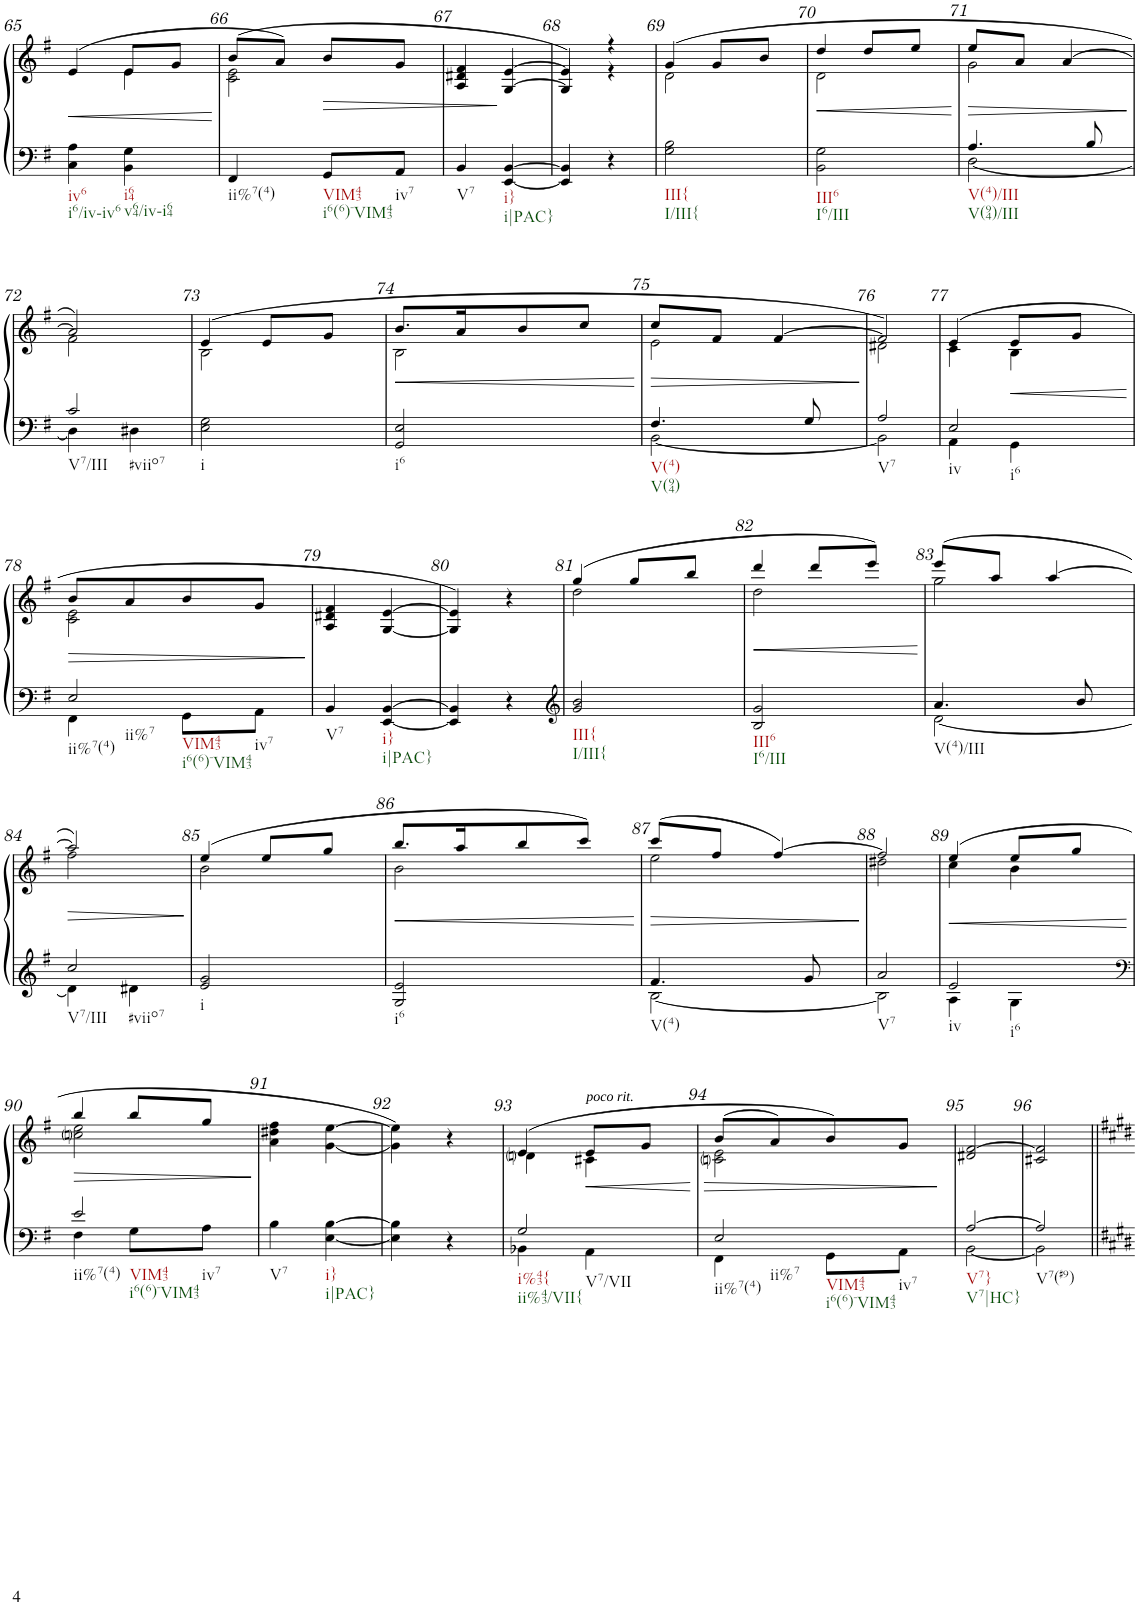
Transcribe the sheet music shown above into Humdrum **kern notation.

**kern	**kern	**dynam
*part1	*part1	*part1
*staff2	*staff1	*staff1/2
*I"Midi_1	*	*
!!LO:PB:g=z
*clefF4	*clefG2	*
*k[f#]	*k[f#]	*
*G:	*G:	*
*M2/4	*M2/4	*
=65	=65	=65
*^	*	*
!LO:TX:b:t=iv6	!	!	!
!LO:TX:b:t=i6/iv-iv6	!	!	!
!	!	!	!LO:HP:b
*	*	*^	*
4C\ 4A\	2ryy	(>4e/	4ryy	<
!LO:TX:b:t=i64	!	!	!	!
!LO:TX:b:t=v64/iv-i64	!	!	!	!
4BB\ 4G\	.	8e/L	4e\	.
.	.	8g/J	.	.
*v	*v	*	*	*
*	*v	*v	*
.	.	[
=66	=66	=66
*^	*^	*
!LO:TX:b:t=ii%7(4)	!	!	!	!
4FF#/	2ryy	(>8b/L	2c\ 2e\	.
.	.	8a/J)	.	.
!LO:TX:b:t=VIM43	!	!	!	!
!LO:TX:b:t=i6(6)-VIM43	!	!	!	!
!	!	!	!	!LO:HP:b
8GG/L	.	8b/L	.	>
!LO:TX:b:t=iv7	!	!	!	!
8AA/J	.	8g/J	.	.
=67	=67	=67	=67	=67
!LO:TX:b:t=V7	!	!	!	!
4BB/	2ryy	4A/ 4d#X/ 4f#/	4ryy	.
!LO:TX:b:t=i}	!	!	!	!
!LO:TX:b:t=i|PAC}	!	!	!	!
[4EE/ [4BB/	.	[4e/	[4G/	]
=68	=68	=68	=68	=68
4EE/] 4BB/]	2ryy	4e/])	4G/]	.
4r	.	4r	4r	.
=69	=69	=69	=69	=69
!LO:TX:b:t=III{	!	!	!	!
!LO:TX:b:t=I/III{	!	!	!	!
2G\ 2B\	2ryy	(>4g/	2d\	.
.	.	8g/L	.	.
.	.	8b/J	.	.
=70	=70	=70	=70	=70
!LO:TX:b:t=III6	!	!	!	!
!LO:TX:b:t=I6/III	!	!	!	!
!	!	!	!	!LO:HP:b
2BB\ 2G\	2ryy	4dd/	2d\	<
.	.	8dd/L	.	.
.	.	8ee/J	.	.
*v	*v	*	*	*
*	*v	*v	*
.	.	[
=71	=71	=71
*^	*	*
!LO:TX:b:t=V(4)/III	!	!	!
!LO:TX:b:t=V(94)/III	!	!	!
!	!	!	!LO:HP:b
*	*	*^	*
4.A/	[2D\	8ee/L	2g\	>
.	.	8a/J	.	.
.	.	[4a/	.	.
8B/	.	.	.	.
*v	*v	*	*	*
*	*v	*v	*
.	.	]
!!LO:LB:g=z
=72	=72	=72
*^	*^	*
!LO:TX:b:t=V7/III	!	!	!	!
!LO:TX:b:t=#viio7	!	!	!	!
2c/	4D\]	2a/])	2f#\	.
.	4D#X\	.	.	.
=73	=73	=73	=73	=73
!LO:TX:b:t=i	!	!	!	!
2E\ 2G\	2ryy	(>4e/	2B\	.
.	.	8e/L	.	.
.	.	8g/J	.	.
=74	=74	=74	=74	=74
!LO:TX:b:t=i6	!	!	!	!
!	!	!	!	!LO:HP:b
2GG/ 2E/	2ryy	8.b/L	2B\	<
.	.	16a/K	.	.
.	.	8b/	.	.
.	.	8cc/J	.	.
*v	*v	*	*	*
*	*v	*v	*
.	.	[
=75	=75	=75
*^	*	*
!LO:TX:b:t=V(4)	!	!	!
!LO:TX:b:t=V(94)	!	!	!
!	!	!	!LO:HP:b
*	*	*^	*
4.F#/	[2BB\	8cc/L	2e\	>
.	.	8f#/J	.	.
.	.	[4f#/	.	.
8G/	.	.	.	.
*v	*v	*	*	*
*	*v	*v	*
.	.	]
=76	=76	=76
*^	*^	*
!LO:TX:b:t=V7	!	!	!	!
2A/	2BB\]	2f#/])	2d#X\	.
=77	=77	=77	=77	=77
!LO:TX:b:t=iv	!	!	!	!
!LO:TX:b:t=i6	!	!	!	!
2E/	4AA\	(>4e/	4c\	.
!	!	!	!	!LO:HP:b
.	4GG\	8e/L	4B\	<
.	.	8g/J	.	.
*v	*v	*	*	*
*	*v	*v	*
.	.	[
!!LO:LB:g=z
=78	=78	=78
*^	*	*
!LO:TX:b:t=ii%7(4)	!	!	!
!LO:TX:b:t=ii%7	!	!	!
!LO:TX:b:t=VIM43	!	!	!
!LO:TX:b:t=i6(6)-VIM43	!	!	!
!LO:TX:b:t=iv7	!	!	!
!	!	!	!LO:HP:b
*	*	*^	*
2E/	4FF#\	8b/L	2c\ 2e\	>
.	.	8a/	.	.
.	8GG\L	8b/	.	.
.	8AA\J	8g/J	.	.
*v	*v	*	*	*
*	*v	*v	*
.	.	]
=79	=79	=79
*^	*^	*
!LO:TX:b:t=V7	!	!	!	!
4BB/	2ryy	4A/ 4d#X/ 4f#/	2ryy	.
!LO:TX:b:t=i}	!	!	!	!
!LO:TX:b:t=i|PAC}	!	!	!	!
[4EE/ [4BB/	.	[4G/ [4e/	.	.
=80	=80	=80	=80	=80
4EE/] 4BB/]	2ryy	4G/] 4e/])	2ryy	.
4r	.	4r	.	.
=81	=81	=81	=81	=81
*clefG2	*	*	*	*
!LO:TX:b:t=III{	!	!	!	!
!LO:TX:b:t=I/III{	!	!	!	!
2g/ 2b/	2ryy	(>4gg/	2dd\	.
.	.	8gg/L	.	.
.	.	8bb/J	.	.
=82	=82	=82	=82	=82
!LO:TX:b:t=III6	!	!	!	!
!LO:TX:b:t=I6/III	!	!	!	!
!	!	!	!	!LO:HP:b
2B/ 2g/	2ryy	4ddd/	2dd\	<
.	.	8ddd/L	.	.
.	.	8eee/J)	.	.
*v	*v	*	*	*
*	*v	*v	*
.	.	[
=83	=83	=83
*^	*^	*
!LO:TX:b:t=V(4)/III	!	!	!	!
4.a/	[2d\	(>8eee/L	2gg\	.
.	.	8aa/J	.	.
.	.	[4aa/	.	.
8b/	.	.	.	.
!!LO:LB:g=z	!!
=84	=84	=84	=84	=84
!LO:TX:b:t=V7/III	!	!	!	!
!LO:TX:b:t=#viio7	!	!	!	!
!	!	!	!	!LO:HP:b
2cc/	4d\]	2aa/])	2ff#\	>
.	4d#X\	.	.	.
*v	*v	*	*	*
*	*v	*v	*
.	.	]
=85	=85	=85
*^	*^	*
!LO:TX:b:t=i	!	!	!	!
2e/ 2g/	2ryy	(>4ee/	2b\	.
.	.	8ee/L	.	.
.	.	8gg/J	.	.
=86	=86	=86	=86	=86
!LO:TX:b:t=i6	!	!	!	!
!	!	!	!	!LO:HP:b
2G/ 2e/	2ryy	8.bb/L	2b\	<
.	.	16aa/K	.	.
.	.	8bb/	.	.
.	.	8ccc/J)	.	.
*v	*v	*	*	*
*	*v	*v	*
.	.	[
=87	=87	=87
*^	*	*
!LO:TX:b:t=V(4)	!	!	!
!	!	!	!LO:HP:b
*	*	*^	*
4.f#/	[2B\	(>8ccc/L	2ee\	>
.	.	8ff#/J	.	.
.	.	[4ff#/)	.	.
8g/	.	.	.	.
*v	*v	*	*	*
*	*v	*v	*
.	.	]
=88	=88	=88
*^	*^	*
!LO:TX:b:t=V7	!	!	!	!
2a/	2B\]	2ff#/]	2dd#X\	.
=89	=89	=89	=89	=89
!LO:TX:b:t=iv	!	!	!	!
!LO:TX:b:t=i6	!	!	!	!
!	!	!	!	!LO:HP:b
2e/	4A\	(>4ee/	4cc\	<
.	4G\	8ee/L	4b\	.
.	.	8gg/J	.	.
*v	*v	*	*	*
*	*v	*v	*
.	.	[
!!LO:LB:g=z
=90	=90	=90
*clefF4	*	*
*^	*	*
!LO:TX:b:t=ii%7(4)	!	!	!
!LO:TX:b:t=VIM43	!	!	!
!LO:TX:b:t=i6(6)-VIM43	!	!	!
!LO:TX:b:t=iv7	!	!	!
!	!	!	!LO:HP:b
*	*	*^	*
2e/	4F#\	4bb/	2ccni\ 2ee\	>
.	8G\L	8bb/L	.	.
.	8A\J	8gg/J	.	.
*v	*v	*	*	*
*	*v	*v	*
.	.	]
=91	=91	=91
*^	*^	*
!LO:TX:b:t=V7	!	!	!	!
4B\	2ryy	4a\ 4dd#X\ 4ff#\	2ryy	.
!LO:TX:b:t=i}	!	!	!	!
!LO:TX:b:t=i|PAC}	!	!	!	!
[4E\ [4B\	.	[4g\ [4ee\	.	.
=92	=92	=92	=92	=92
4E\] 4B\]	2ryy	4g\] 4ee\])	2ryy	.
4r	.	4r	.	.
=93	=93	=93	=93	=93
!LO:TX:b:t=i%43{	!	!	!	!
!LO:TX:b:t=ii%43/VII{	!	!	!	!
!LO:TX:b:t=V7/VII	!	!	!	!
2G/	4BB-X\	(>4e/	4dni\	.
!	!	!LO:TX:a:i:t=poco rit.	!	!
!	!	!	!	!LO:HP:b
.	4AA\	8e/L	4c#X\	<
.	.	8g/J	.	.
*v	*v	*	*	*
*	*v	*v	*
.	.	[
=94	=94	=94
*^	*	*
!LO:TX:b:t=ii%7(4)	!	!	!
!LO:TX:b:t=ii%7	!	!	!
!LO:TX:b:t=VIM43	!	!	!
!LO:TX:b:t=i6(6)-VIM43	!	!	!
!LO:TX:b:t=iv7	!	!	!
!	!	!	!LO:HP:b
*	*	*^	*
2E/	4FF#\	(>8b/L	2cni\ 2e\	>
.	.	8a/)	.	.
.	8GG\L	8b/)	.	.
.	8AA\J	8g/J	.	.
*v	*v	*	*	*
*	*v	*v	*
.	.	]
=95	=95	=95
*^	*^	*
!LO:TX:b:t=V7}	!	!	!	!
!LO:TX:b:t=V7|HC}	!	!	!	!
[2A/	[2BB\	2d#X/ [2f#/	2ryy	.
=96	=96	=96	=96	=96
!LO:TX:b:t=V7(#9)	!	!	!	!
2A/]	2BB\]	2c#X/ 2f#/]	2ryy	.
*v	*v	*	*	*
*	*v	*v	*
=||	=||	=||
*-	*-	*-
